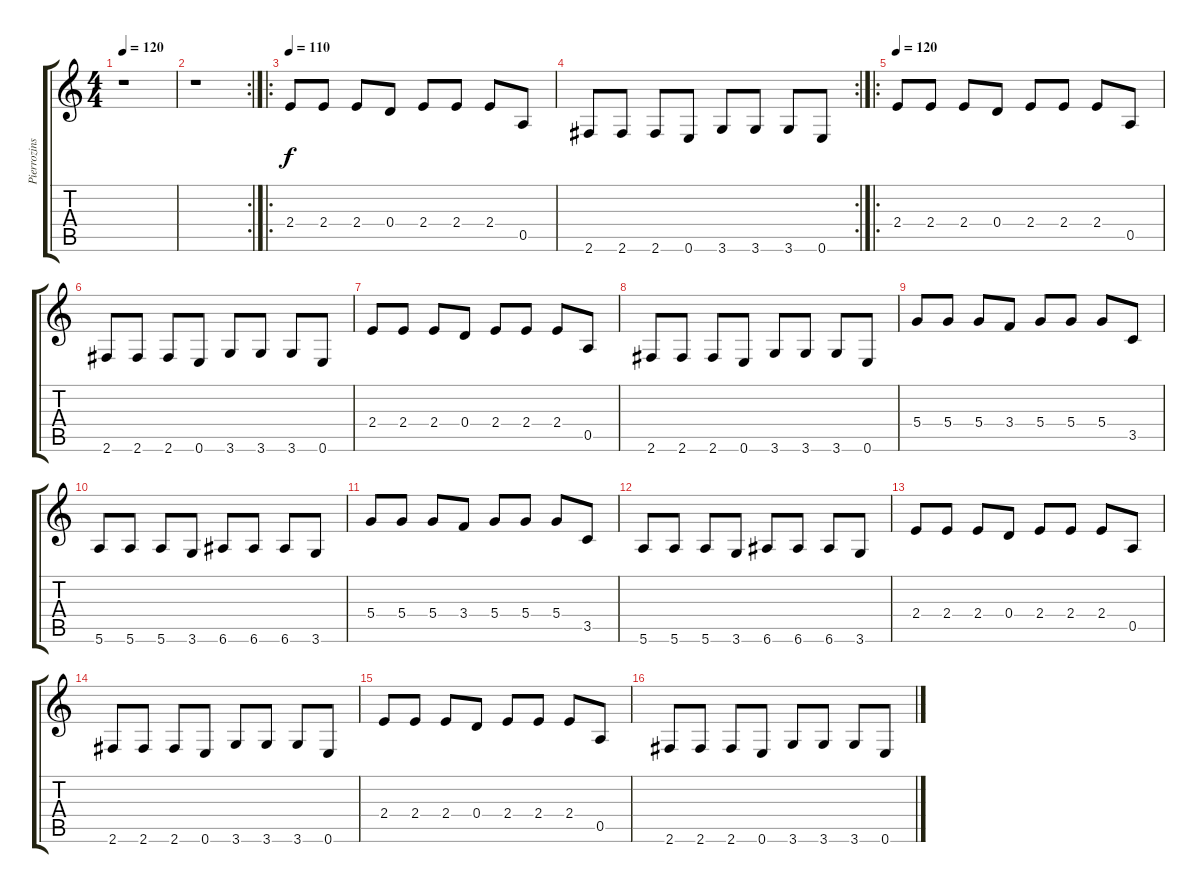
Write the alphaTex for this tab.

\track ("Pierrozinski" "Pierrozins") {instrument acousticbass}
\staff {score tabs}
\tuning (E4 B3 G3 D3 A2 E2) {hide}
\ts (4 4)
\tempo 120
\tempo 100
\tempo 120
\clef g2
\ks c
r.1{dy f instrument acousticbass} |
\rc 2
r.1 |
\ro
\tempo 110
2.4.8 2.4.8 2.4.8 0.4.8 2.4.8 2.4.8 2.4.8 0.5.8 |
\rc 2
2.6.8 2.6.8 2.6.8 0.6.8 3.6.8 3.6.8 3.6.8 0.6.8 |
\ro
\tempo 120
2.4.8 2.4.8 2.4.8 0.4.8 2.4.8 2.4.8 2.4.8 0.5.8 |
2.6.8 2.6.8 2.6.8 0.6.8 3.6.8 3.6.8 3.6.8 0.6.8 |
2.4.8 2.4.8 2.4.8 0.4.8 2.4.8 2.4.8 2.4.8 0.5.8 |
2.6.8 2.6.8 2.6.8 0.6.8 3.6.8 3.6.8 3.6.8 0.6.8 |
5.4.8 5.4.8 5.4.8 3.4.8 5.4.8 5.4.8 5.4.8 3.5.8 |
5.6.8 5.6.8 5.6.8 3.6.8 6.6.8 6.6.8 6.6.8 3.6.8 |
5.4.8 5.4.8 5.4.8 3.4.8 5.4.8 5.4.8 5.4.8 3.5.8 |
5.6.8 5.6.8 5.6.8 3.6.8 6.6.8 6.6.8 6.6.8 3.6.8 |
2.4.8 2.4.8 2.4.8 0.4.8 2.4.8 2.4.8 2.4.8 0.5.8 |
2.6.8 2.6.8 2.6.8 0.6.8 3.6.8 3.6.8 3.6.8 0.6.8 |
2.4.8 2.4.8 2.4.8 0.4.8 2.4.8 2.4.8 2.4.8 0.5.8 |
2.6.8 2.6.8 2.6.8 0.6.8 3.6.8 3.6.8 3.6.8 0.6.8
